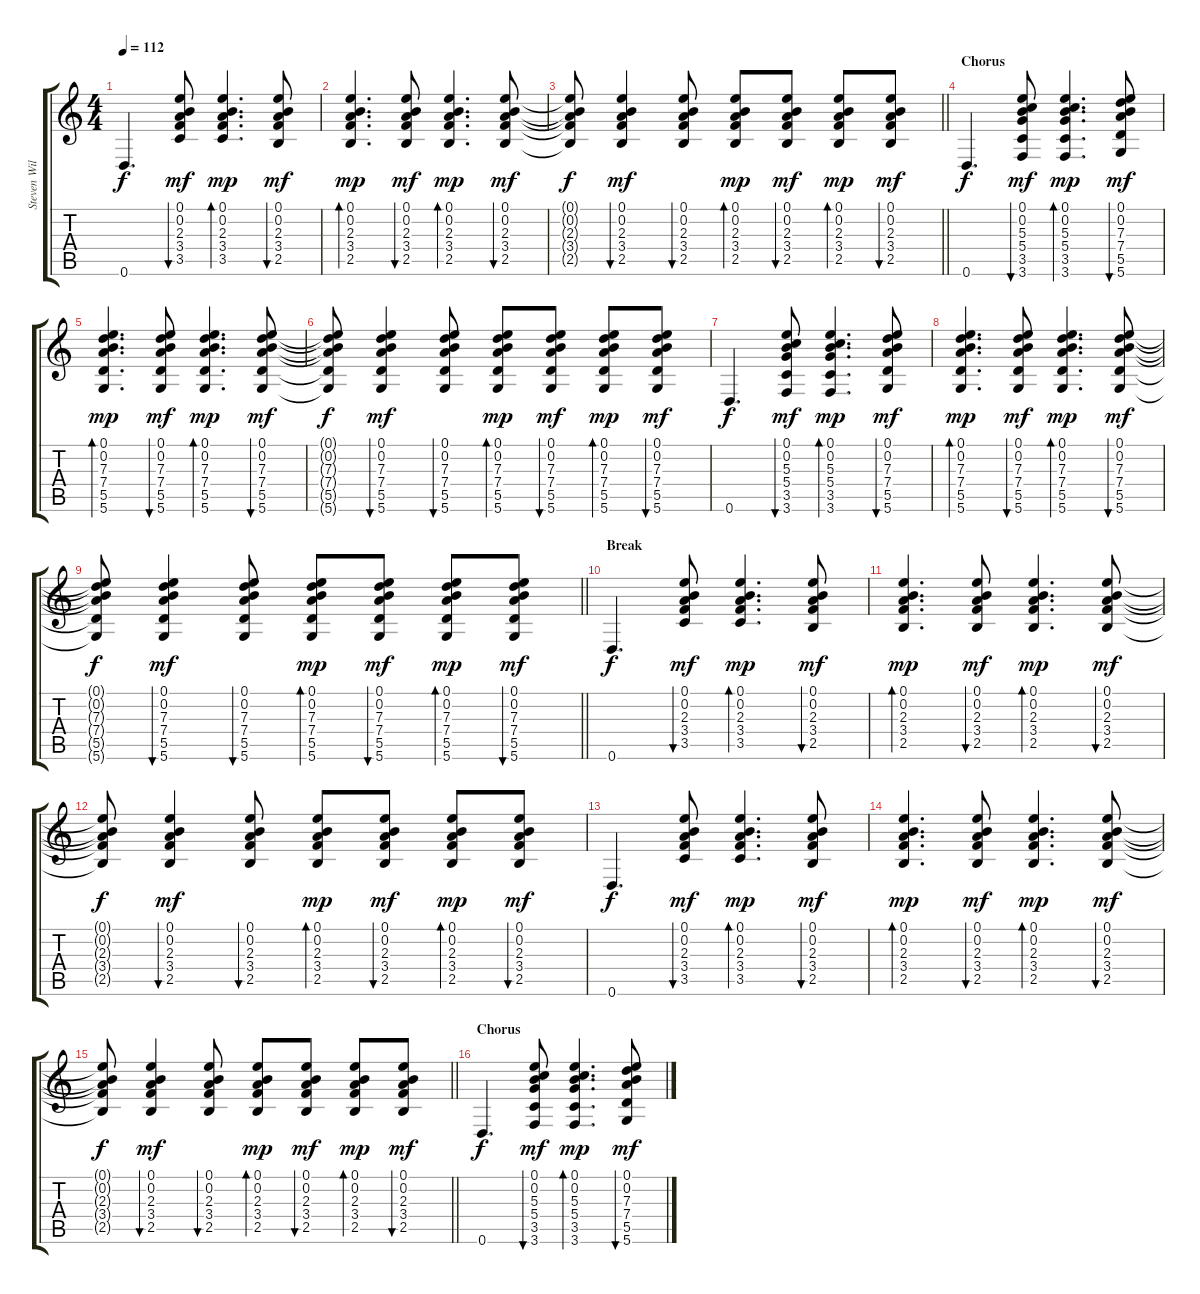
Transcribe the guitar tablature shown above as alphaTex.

\track ("Steven Wilson - Rhythm Guitar" "Steven Wil") {instrument acousticguitarsteel}
\staff {score tabs}
\tuning (E4 B3 G3 D3 A2 D2) {hide}
\ts (4 4)
\tempo 112
\clef g2
\ks c
0.6.4{d dy f} (0.1 0.2 2.3 3.4 3.5).8{bu 60 dy mf} (0.1 0.2 2.3 3.4 3.5).4{d bd 60 dy mp} (0.1 0.2 2.3 3.4 2.5).8{bu 60 dy mf} |
(0.1 0.2 2.3 3.4 2.5).4{d bd 60 dy mp} (0.1 0.2 2.3 3.4 2.5).8{bu 60 dy mf} (0.1 0.2 2.3 3.4 2.5).4{d bd 60 dy mp} (0.1 0.2 2.3 3.4 2.5).8{bu 60 dy mf} |
\barLineRight lightlight
(0.1{t} 0.2{t} 2.3{t} 3.4{t} 2.5{t}).8{dy f} (0.1 0.2 2.3 3.4 2.5).4{bu 60 dy mf} (0.1 0.2 2.3 3.4 2.5).8{bu 60} (0.1 0.2 2.3 3.4 2.5).8{bd 60 dy mp} (0.1 0.2 2.3 3.4 2.5).8{bu 60 dy mf} (0.1 0.2 2.3 3.4 2.5).8{bd 60 dy mp} (0.1 0.2 2.3 3.4 2.5).8{bu 60 dy mf} |
\section ("" "Chorus")
0.6.4{d dy f} (0.1 0.2 5.3 5.4 3.5 3.6).8{bu 60 dy mf} (0.1 0.2 5.3 5.4 3.5 3.6).4{d bd 60 dy mp} (0.1 0.2 7.3 7.4 5.5 5.6).8{bu 60 dy mf} |
(0.1 0.2 7.3 7.4 5.5 5.6).4{d bd 60 dy mp} (0.1 0.2 7.3 7.4 5.5 5.6).8{bu 60 dy mf} (0.1 0.2 7.3 7.4 5.5 5.6).4{d bd 60 dy mp} (0.1 0.2 7.3 7.4 5.5 5.6).8{bu 60 dy mf} |
(0.1{t} 0.2{t} 7.3{t} 7.4{t} 5.5{t} 5.6{t}).8{dy f} (0.1 0.2 7.3 7.4 5.5 5.6).4{bu 60 dy mf} (0.1 0.2 7.3 7.4 5.5 5.6).8{bu 60} (0.1 0.2 7.3 7.4 5.5 5.6).8{bd 60 dy mp} (0.1 0.2 7.3 7.4 5.5 5.6).8{bu 60 dy mf} (0.1 0.2 7.3 7.4 5.5 5.6).8{bd 60 dy mp} (0.1 0.2 7.3 7.4 5.5 5.6).8{bu 60 dy mf} |
0.6.4{d dy f} (0.1 0.2 5.3 5.4 3.5 3.6).8{bu 60 dy mf} (0.1 0.2 5.3 5.4 3.5 3.6).4{d bd 60 dy mp} (0.1 0.2 7.3 7.4 5.5 5.6).8{bu 60 dy mf} |
(0.1 0.2 7.3 7.4 5.5 5.6).4{d bd 60 dy mp} (0.1 0.2 7.3 7.4 5.5 5.6).8{bu 60 dy mf} (0.1 0.2 7.3 7.4 5.5 5.6).4{d bd 60 dy mp} (0.1 0.2 7.3 7.4 5.5 5.6).8{bu 60 dy mf} |
\barLineRight lightlight
(0.1{t} 0.2{t} 7.3{t} 7.4{t} 5.5{t} 5.6{t}).8{dy f} (0.1 0.2 7.3 7.4 5.5 5.6).4{bu 60 dy mf} (0.1 0.2 7.3 7.4 5.5 5.6).8{bu 60} (0.1 0.2 7.3 7.4 5.5 5.6).8{bd 60 dy mp} (0.1 0.2 7.3 7.4 5.5 5.6).8{bu 60 dy mf} (0.1 0.2 7.3 7.4 5.5 5.6).8{bd 60 dy mp} (0.1 0.2 7.3 7.4 5.5 5.6).8{bu 60 dy mf} |
\section ("" "Break")
0.6.4{d dy f} (0.1 0.2 2.3 3.4 3.5).8{bu 60 dy mf} (0.1 0.2 2.3 3.4 3.5).4{d bd 60 dy mp} (0.1 0.2 2.3 3.4 2.5).8{bu 60 dy mf} |
(0.1 0.2 2.3 3.4 2.5).4{d bd 60 dy mp} (0.1 0.2 2.3 3.4 2.5).8{bu 60 dy mf} (0.1 0.2 2.3 3.4 2.5).4{d bd 60 dy mp} (0.1 0.2 2.3 3.4 2.5).8{bu 60 dy mf} |
(0.1{t} 0.2{t} 2.3{t} 3.4{t} 2.5{t}).8{dy f} (0.1 0.2 2.3 3.4 2.5).4{bu 60 dy mf} (0.1 0.2 2.3 3.4 2.5).8{bu 60} (0.1 0.2 2.3 3.4 2.5).8{bd 60 dy mp} (0.1 0.2 2.3 3.4 2.5).8{bu 60 dy mf} (0.1 0.2 2.3 3.4 2.5).8{bd 60 dy mp} (0.1 0.2 2.3 3.4 2.5).8{bu 60 dy mf} |
0.6.4{d dy f} (0.1 0.2 2.3 3.4 3.5).8{bu 60 dy mf} (0.1 0.2 2.3 3.4 3.5).4{d bd 60 dy mp} (0.1 0.2 2.3 3.4 2.5).8{bu 60 dy mf} |
(0.1 0.2 2.3 3.4 2.5).4{d bd 60 dy mp} (0.1 0.2 2.3 3.4 2.5).8{bu 60 dy mf} (0.1 0.2 2.3 3.4 2.5).4{d bd 60 dy mp} (0.1 0.2 2.3 3.4 2.5).8{bu 60 dy mf} |
\barLineRight lightlight
(0.1{t} 0.2{t} 2.3{t} 3.4{t} 2.5{t}).8{dy f} (0.1 0.2 2.3 3.4 2.5).4{bu 60 dy mf} (0.1 0.2 2.3 3.4 2.5).8{bu 60} (0.1 0.2 2.3 3.4 2.5).8{bd 60 dy mp} (0.1 0.2 2.3 3.4 2.5).8{bu 60 dy mf} (0.1 0.2 2.3 3.4 2.5).8{bd 60 dy mp} (0.1 0.2 2.3 3.4 2.5).8{bu 60 dy mf} |
\section ("" "Chorus")
0.6.4{d dy f} (0.1 0.2 5.3 5.4 3.5 3.6).8{bu 60 dy mf} (0.1 0.2 5.3 5.4 3.5 3.6).4{d bd 60 dy mp} (0.1 0.2 7.3 7.4 5.5 5.6).8{bu 60 dy mf}
